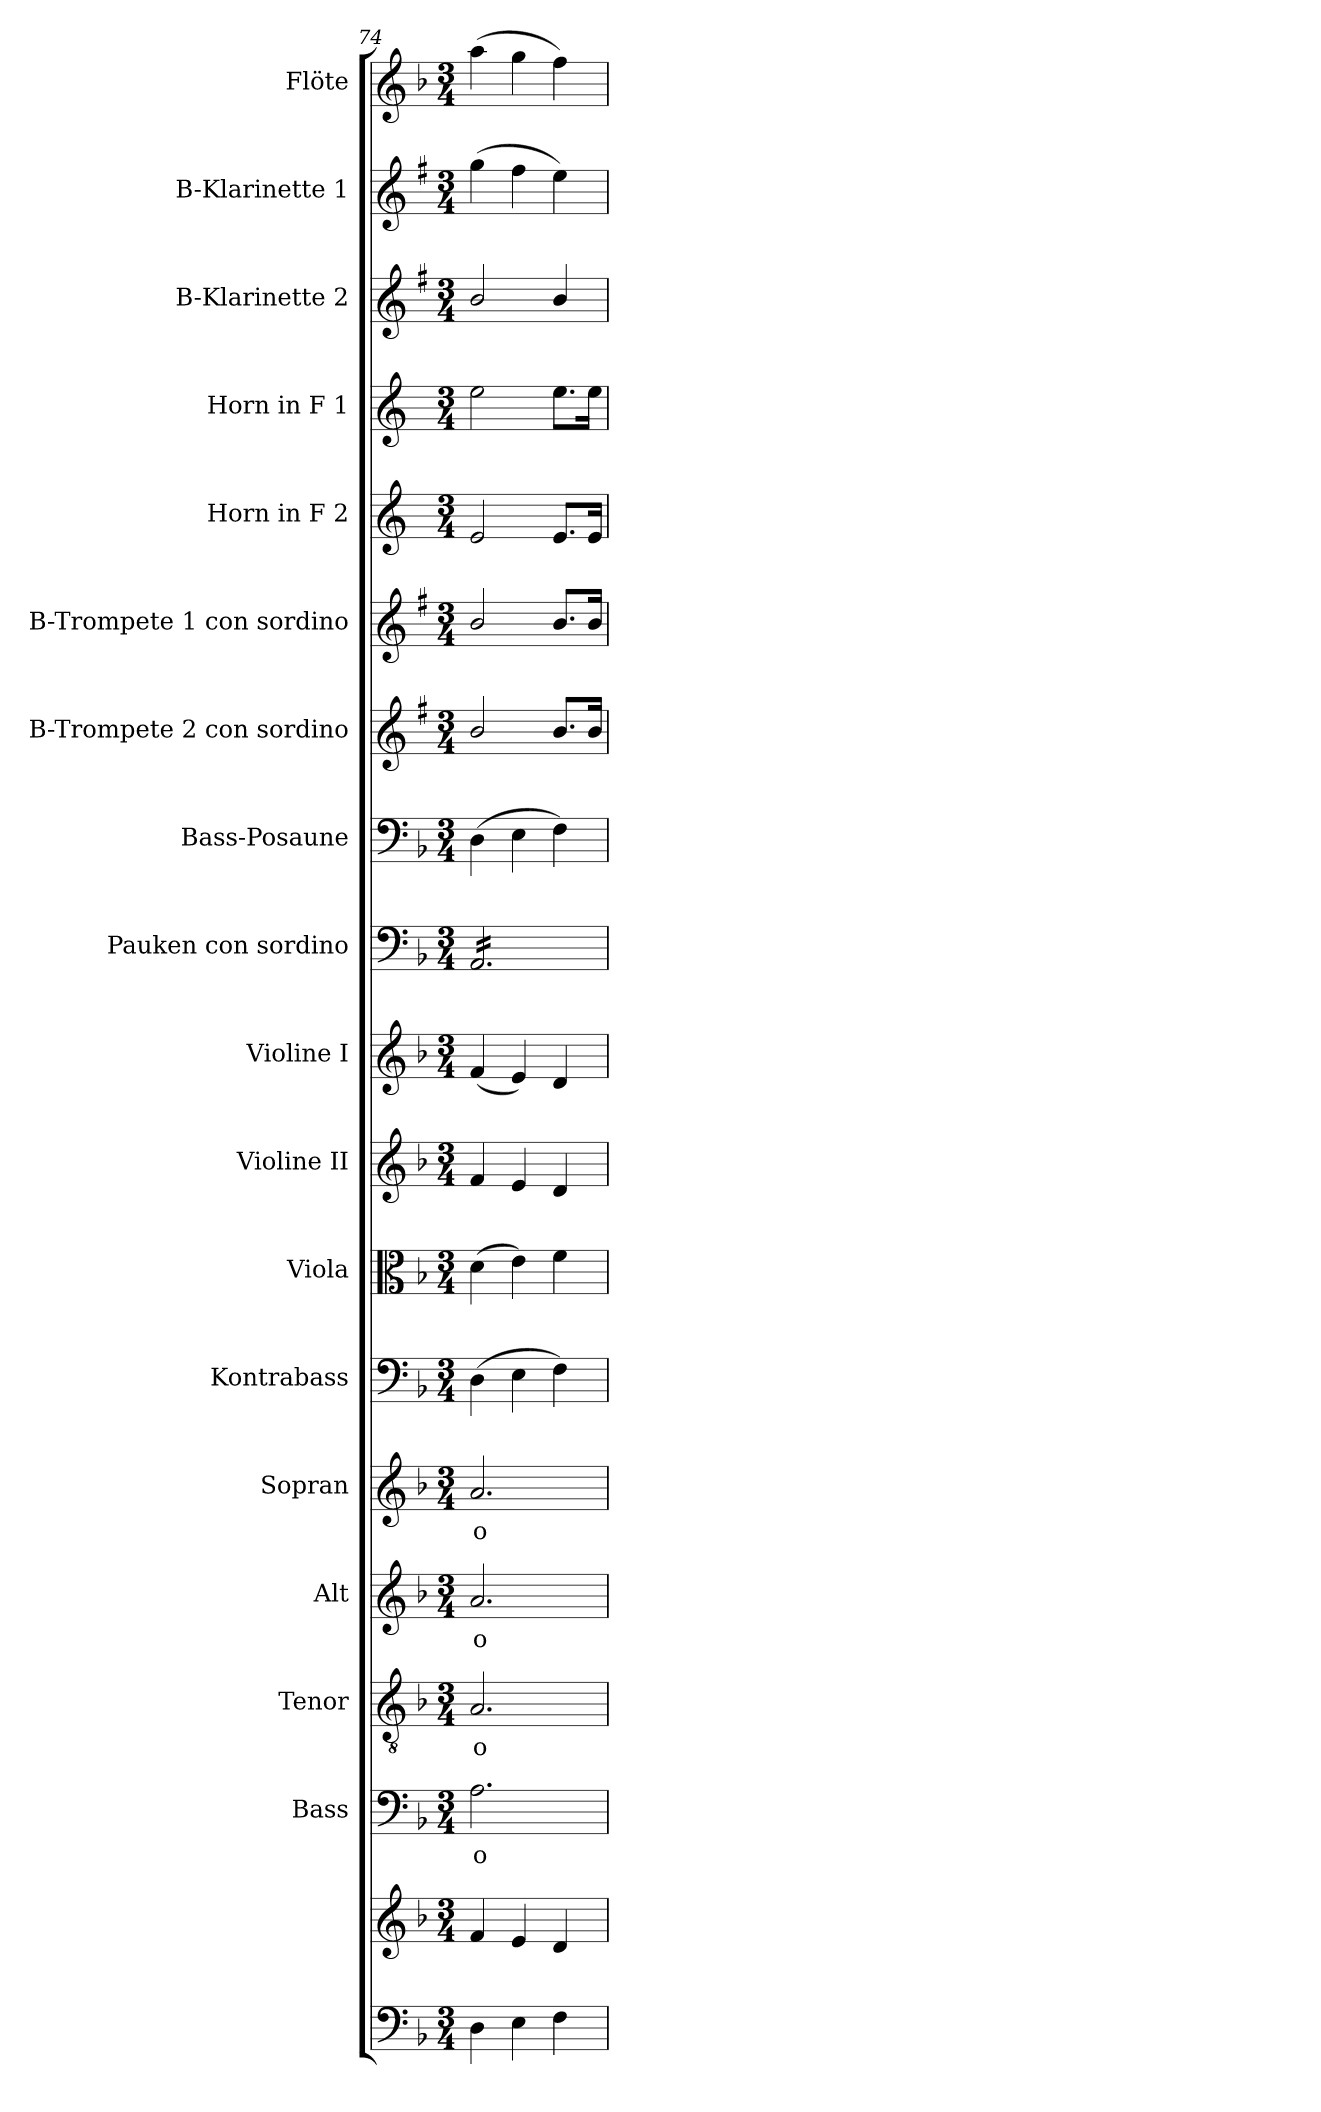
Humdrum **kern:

**kern	**kern	**kern	**text	**kern	**text	**kern	**text	**kern	**text	**kern	**kern	**kern	**kern	**kern	**kern	**kern	**kern	**kern	**kern	**kern	**kern	**kern
*part18	*part18	*part17	*part17	*part16	*part16	*part15	*part15	*part14	*part14	*part13	*part12	*part11	*part10	*part9	*part8	*part7	*part6	*part5	*part4	*part3	*part2	*part1
*staff19	*staff18	*staff17	*staff17	*staff16	*staff16	*staff15	*staff15	*staff14	*staff14	*staff13	*staff12	*staff11	*staff10	*staff9	*staff8	*staff7	*staff6	*staff5	*staff4	*staff3	*staff2	*staff1
*	*	*I"Bass	*	*I"Tenor	*	*I"Alt	*	*I"Sopran	*	*I"Kontrabass	*I"Viola	*I"Violine II	*I"Violine I	*I"Pauken con sordino	*I"Bass-Posaune	*I"B-Trompete 2 con sordino	*I"B-Trompete 1 con sordino	*I"Horn in F 2	*I"Horn in F 1	*I"B-Klarinette 2	*I"B-Klarinette 1	*I"Flöte
*	*	*I'B.	*	*I'T.	*	*I'A.	*	*I'S.	*	*I'Kb.	*I'Vla.	*I'Vl. II	*I'Vl. I	*I'Pk.	*I'B. Pos.	*I'B Trp. 2	*I'B Trp. 1	*	*	*I'B Kl. 2	*I'B Kl. 1	*I'Fl.
*clefF4	*clefG2	*clefF4	*	*clefGv2	*	*clefG2	*	*clefG2	*	*clefF4	*clefC3	*clefG2	*clefG2	*clefF4	*clefF4	*clefG2	*clefG2	*clefG2	*clefG2	*clefG2	*clefG2	*clefG2
*	*	*	*	*	*	*	*	*	*	*ITrd7c12	*	*	*	*	*	*ITrd1c2	*ITrd1c2	*ITrd4c7	*ITrd4c7	*ITrd1c2	*ITrd1c2	*
*k[b-]	*k[b-]	*k[b-]	*	*k[b-]	*	*k[b-]	*	*k[b-]	*	*k[b-]	*k[b-]	*k[b-]	*k[b-]	*k[b-]	*k[b-]	*k[b-]	*k[b-]	*k[b-]	*k[b-]	*k[b-]	*k[b-]	*k[b-]
*F:	*F:	*F:	*	*F:	*	*F:	*	*F:	*	*F:	*F:	*F:	*F:	*F:	*F:	*F:	*F:	*F:	*F:	*F:	*F:	*F:
*M3/4	*M3/4	*M3/4	*	*M3/4	*	*M3/4	*	*M3/4	*	*M3/4	*M3/4	*M3/4	*M3/4	*M3/4	*M3/4	*M3/4	*M3/4	*M3/4	*M3/4	*M3/4	*M3/4	*M3/4
=74	=74	=74	=74	=74	=74	=74	=74	=74	=74	=74	=74	=74	=74	=74	=74	=74	=74	=74	=74	=74	=74	=74
!	!	!	!LO:LY:b	!	!LO:LY:b	!	!LO:LY:b	!	!LO:LY:b	!	!	!	!	!	!	!	!	!	!	!	!	!
*	*	*	*	*	*	*	*	*	*	*	*	*	*	*tremolo	*	*	*	*	*	*	*	*
4D\	4f/	2.A\	-o-	2.A/	-o-	2.a/	-o-	2.a/	-o-	(>4DD\	(>4d\	4f/	(<4f/	16AA/LL	(>4D\	2a/	2a/	2A/	2a\	2a/	(>4ff\	(>4aa\
.	.	.	.	.	.	.	.	.	.	.	.	.	.	16AA/	.	.	.	.	.	.	.	.
.	.	.	.	.	.	.	.	.	.	.	.	.	.	16AA/	.	.	.	.	.	.	.	.
.	.	.	.	.	.	.	.	.	.	.	.	.	.	16AA/	.	.	.	.	.	.	.	.
4E\	4e/	.	.	.	.	.	.	.	.	4EE\	4e\)	4e/	4e/)	16AA/	4E\	.	.	.	.	.	4ee\	4gg\
.	.	.	.	.	.	.	.	.	.	.	.	.	.	16AA/	.	.	.	.	.	.	.	.
.	.	.	.	.	.	.	.	.	.	.	.	.	.	16AA/	.	.	.	.	.	.	.	.
.	.	.	.	.	.	.	.	.	.	.	.	.	.	16AA/	.	.	.	.	.	.	.	.
4F\	4d/	.	.	.	.	.	.	.	.	4FF\)	4f\	4d/	4d/	16AA/	4F\)	8.a/L	8.a/L	8.A/L	8.a\L	4a/	4dd\)	4ff\)
.	.	.	.	.	.	.	.	.	.	.	.	.	.	16AA/	.	.	.	.	.	.	.	.
.	.	.	.	.	.	.	.	.	.	.	.	.	.	16AA/	.	.	.	.	.	.	.	.
.	.	.	.	.	.	.	.	.	.	.	.	.	.	16AA/JJ	.	16a/Jk	16a/Jk	16A/Jk	16a\Jk	.	.	.
*	*	*	*	*	*	*	*	*	*	*	*	*	*	*Xtremolo	*	*	*	*	*	*	*	*
=	=	=	=	=	=	=	=	=	=	=	=	=	=	=	=	=	=	=	=	=	=	=
*-	*-	*-	*-	*-	*-	*-	*-	*-	*-	*-	*-	*-	*-	*-	*-	*-	*-	*-	*-	*-	*-	*-
